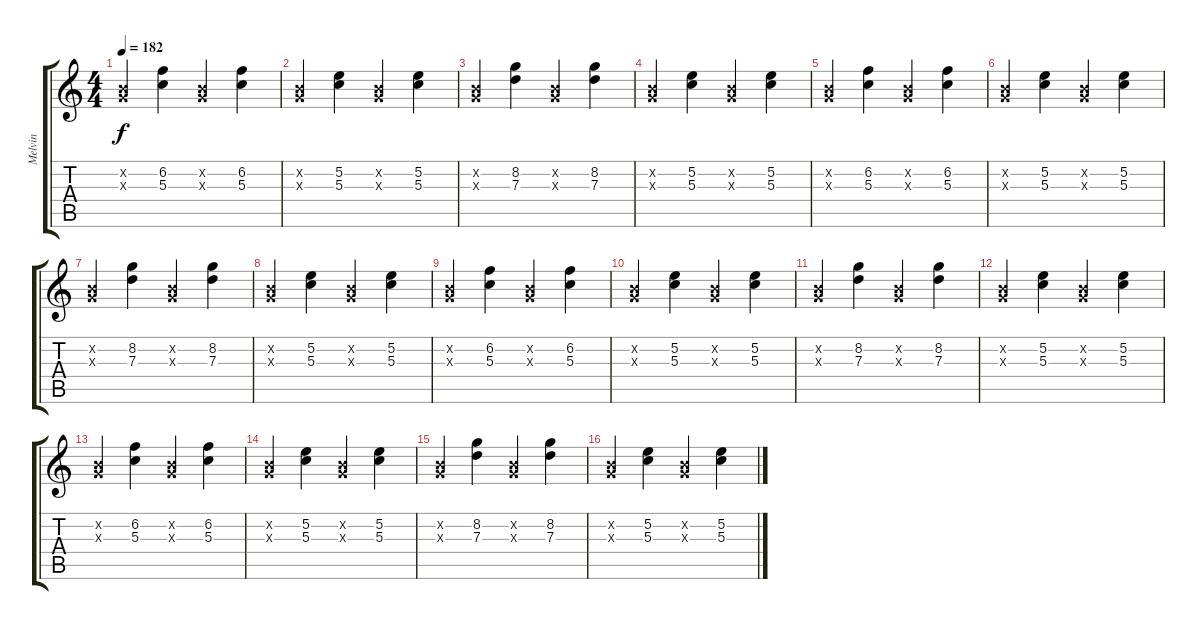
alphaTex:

\track ("Melvin" "Melvin") {instrument overdrivenguitar}
\staff {score tabs}
\tuning (E4 B3 G3 D3 A2 E2) {hide}
\ts (4 4)
\tempo 182
\clef g2
\ks c
(0.2{x} 0.3{x}).4{dy f} (6.2 5.3).4 (0.2{x} 0.3{x}).4 (6.2 5.3).4 |
(0.2{x} 0.3{x}).4{volume 16 instrument electricguitarclean} (5.2 5.3).4 (0.2{x} 0.3{x}).4 (5.2 5.3).4 |
(0.2{x} 0.3{x}).4 (8.2 7.3).4 (0.2{x} 0.3{x}).4 (8.2 7.3).4 |
(0.2{x} 0.3{x}).4 (5.2 5.3).4 (0.2{x} 0.3{x}).4 (5.2 5.3).4 |
(0.2{x} 0.3{x}).4 (6.2 5.3).4 (0.2{x} 0.3{x}).4 (6.2 5.3).4 |
(0.2{x} 0.3{x}).4{volume 16 instrument electricguitarclean} (5.2 5.3).4 (0.2{x} 0.3{x}).4 (5.2 5.3).4 |
(0.2{x} 0.3{x}).4 (8.2 7.3).4 (0.2{x} 0.3{x}).4 (8.2 7.3).4 |
(0.2{x} 0.3{x}).4 (5.2 5.3).4 (0.2{x} 0.3{x}).4 (5.2 5.3).4 |
(0.2{x} 0.3{x}).4 (6.2 5.3).4 (0.2{x} 0.3{x}).4 (6.2 5.3).4 |
(0.2{x} 0.3{x}).4{volume 16 instrument electricguitarclean} (5.2 5.3).4 (0.2{x} 0.3{x}).4 (5.2 5.3).4 |
(0.2{x} 0.3{x}).4 (8.2 7.3).4 (0.2{x} 0.3{x}).4 (8.2 7.3).4 |
(0.2{x} 0.3{x}).4 (5.2 5.3).4 (0.2{x} 0.3{x}).4 (5.2 5.3).4 |
(0.2{x} 0.3{x}).4 (6.2 5.3).4 (0.2{x} 0.3{x}).4 (6.2 5.3).4 |
(0.2{x} 0.3{x}).4{volume 16 instrument electricguitarclean} (5.2 5.3).4 (0.2{x} 0.3{x}).4 (5.2 5.3).4 |
(0.2{x} 0.3{x}).4 (8.2 7.3).4 (0.2{x} 0.3{x}).4 (8.2 7.3).4 |
(0.2{x} 0.3{x}).4 (5.2 5.3).4 (0.2{x} 0.3{x}).4 (5.2 5.3).4
